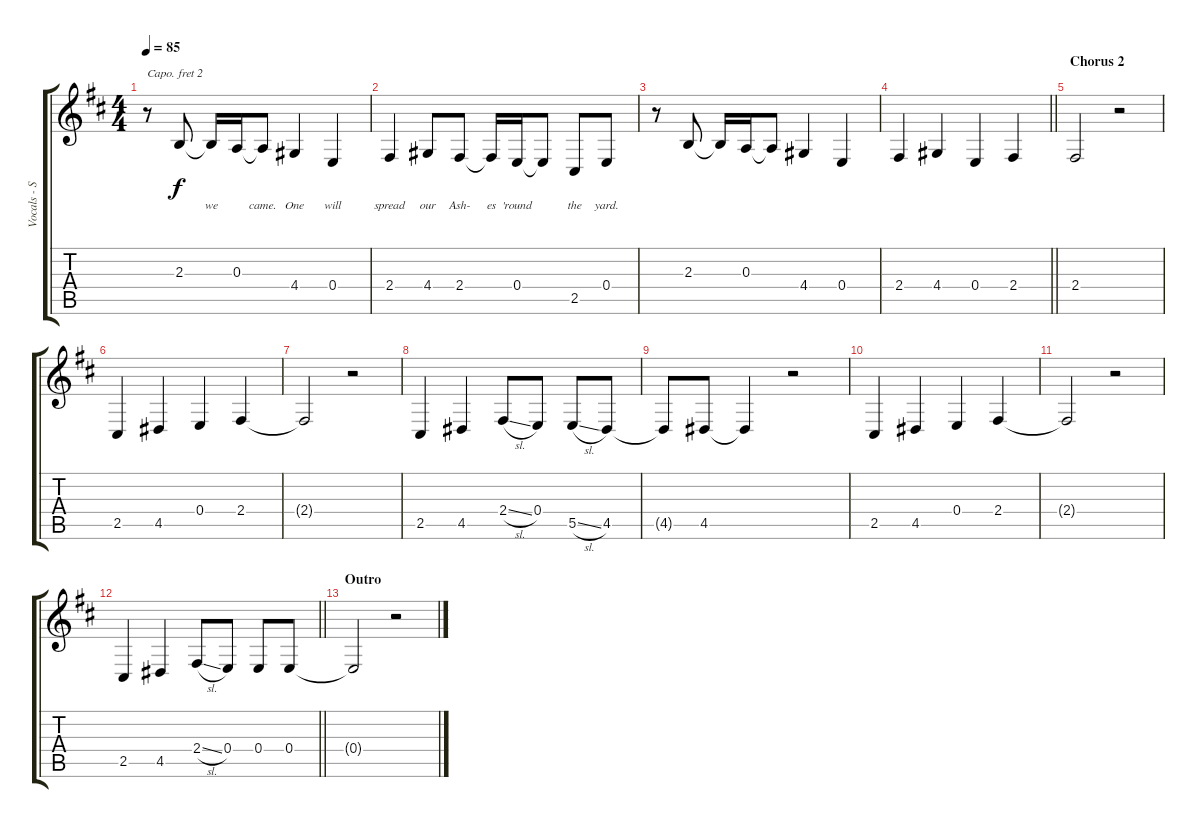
\track ("Vocals - Sam Beam" "Vocals - S") {instrument altosax}
\staff {score tabs}
\capo 2
\tuning (E4 B3 G3 D3 A2 E2) {hide}
\ts (4 4)
\tempo 85
\clef g2
\ks d
r.8{dy f} 2.3.8{lyrics (0 "") lyrics (1 "") lyrics (2 "") lyrics (3 "") lyrics (4 "")} 2.3{t}.16{lyrics (0 "we") lyrics (1 "") lyrics (2 "") lyrics (3 "") lyrics (4 "")} 0.3.16{lyrics (0 "") lyrics (1 "") lyrics (2 "") lyrics (3 "") lyrics (4 "")} 0.3{t}.8{lyrics (0 "came.") lyrics (1 "") lyrics (2 "") lyrics (3 "") lyrics (4 "")} 4.4.4{lyrics (0 "One") lyrics (1 "") lyrics (2 "") lyrics (3 "") lyrics (4 "")} 0.4.4{lyrics (0 "will") lyrics (1 "") lyrics (2 "") lyrics (3 "") lyrics (4 "")} |
2.4.4{lyrics (0 "spread") lyrics (1 "") lyrics (2 "") lyrics (3 "") lyrics (4 "")} 4.4.8{lyrics (0 "our") lyrics (1 "") lyrics (2 "") lyrics (3 "") lyrics (4 "")} 2.4.8{lyrics (0 "Ash-") lyrics (1 "") lyrics (2 "") lyrics (3 "") lyrics (4 "")} 2.4{t}.16{lyrics (0 "es") lyrics (1 "") lyrics (2 "") lyrics (3 "") lyrics (4 "")} 0.4.16{lyrics (0 "'round") lyrics (1 "") lyrics (2 "") lyrics (3 "") lyrics (4 "")} 0.4{t}.8{lyrics (0 "") lyrics (1 "") lyrics (2 "") lyrics (3 "") lyrics (4 "")} 2.5.8{lyrics (0 "the") lyrics (1 "") lyrics (2 "") lyrics (3 "") lyrics (4 "")} 0.4.8{lyrics (0 "yard.") lyrics (1 "") lyrics (2 "") lyrics (3 "") lyrics (4 "")} |
r.8 2.3.8 2.3{t}.16 0.3.16 0.3{t}.8 4.4.4 0.4.4 |
\barLineRight lightlight
2.4.4 4.4.4 0.4.4 2.4.4 |
\section ("" "Chorus 2")
2.4.2 r.2 |
2.5.4 4.5.4 0.4.4 2.4.4 |
2.4{t}.2 r.2 |
2.5.4 4.5.4 2.4{sl}.8 0.4.8 5.5{sl}.8 4.5.8 |
4.5{t}.8 4.5.8 4.5{t}.4 r.2 |
2.5.4 4.5.4 0.4.4 2.4.4 |
2.4{t}.2 r.2 |
\barLineRight lightlight
2.5.4 4.5.4 2.4{sl}.8 0.4.8 0.4.8 0.4.8 |
\section ("" "Outro")
0.4{t}.2 r.2
